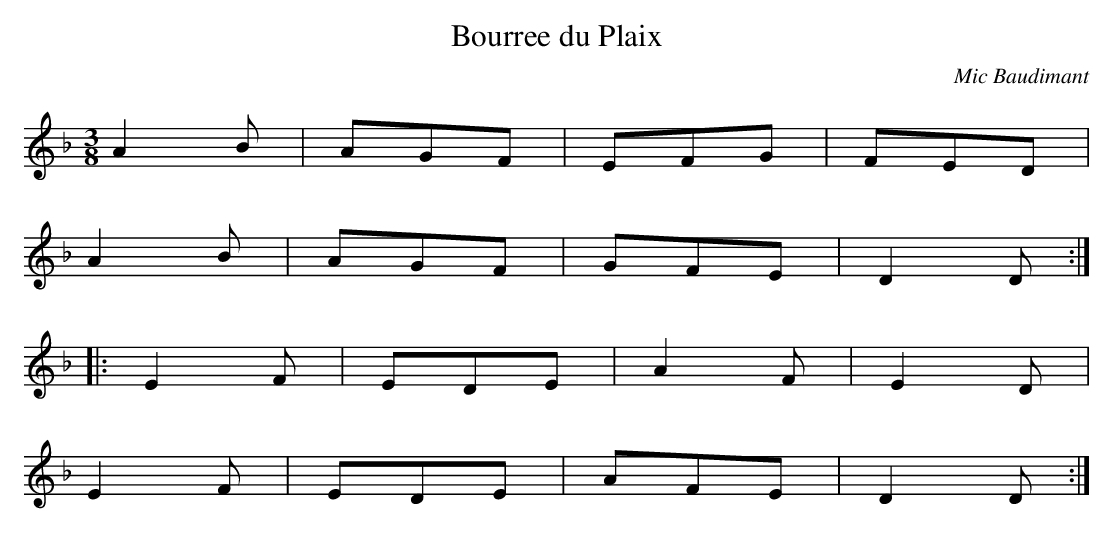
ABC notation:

X:1
T:Bourree du Plaix
C:Mic Baudimant
M:3/8
L:1/8
K:Dm
A2B|AGF|EFG|FED|
A2B|AGF|GFE|D2D:|
|:E2F|EDE|A2F|E2D|
E2F|EDE|AFE|D2D:|
